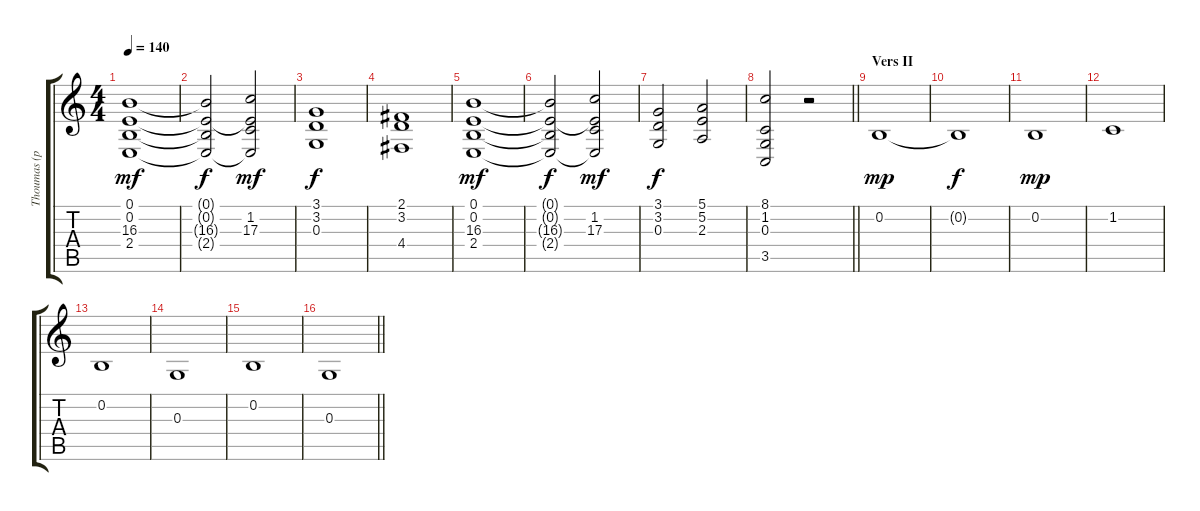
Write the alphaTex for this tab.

\track ("Thoumas (pads)" "Thoumas (p") {instrument pad4choir}
\staff {score tabs}
\tuning (E4 B3 G3 D3 A2 E2) {hide}
\ts (4 4)
\tempo 140
\clef g2
\ks aminor
(0.1 0.2 16.3 2.4).1{dy mf instrument stringensemble1} |
(0.1{t} 0.2{t} 16.3{t} 2.4{t}).2{dy f} (0.1{t} 1.2 17.3 2.4{t}).2{dy mf} |
(3.1 3.2 0.3).1{dy f} |
(2.1 3.2 4.4).1 |
(0.1 0.2 16.3 2.4).1{dy mf} |
(0.1{t} 0.2{t} 16.3{t} 2.4{t}).2{dy f} (0.1{t} 1.2 17.3 2.4{t}).2{dy mf} |
(3.1 3.2 0.3).2{dy f} (5.1 5.2 2.3).2 |
\barLineRight lightlight
(8.1 1.2 0.3 3.5).2 r.2 |
\section ("" "Vers II")
0.2.1{dy mp instrument pad4choir} |
0.2{t}.1{dy f} |
0.2.1{dy mp} |
1.2.1 |
0.2.1 |
0.3.1 |
0.2.1 |
\barLineRight lightlight
0.3.1
